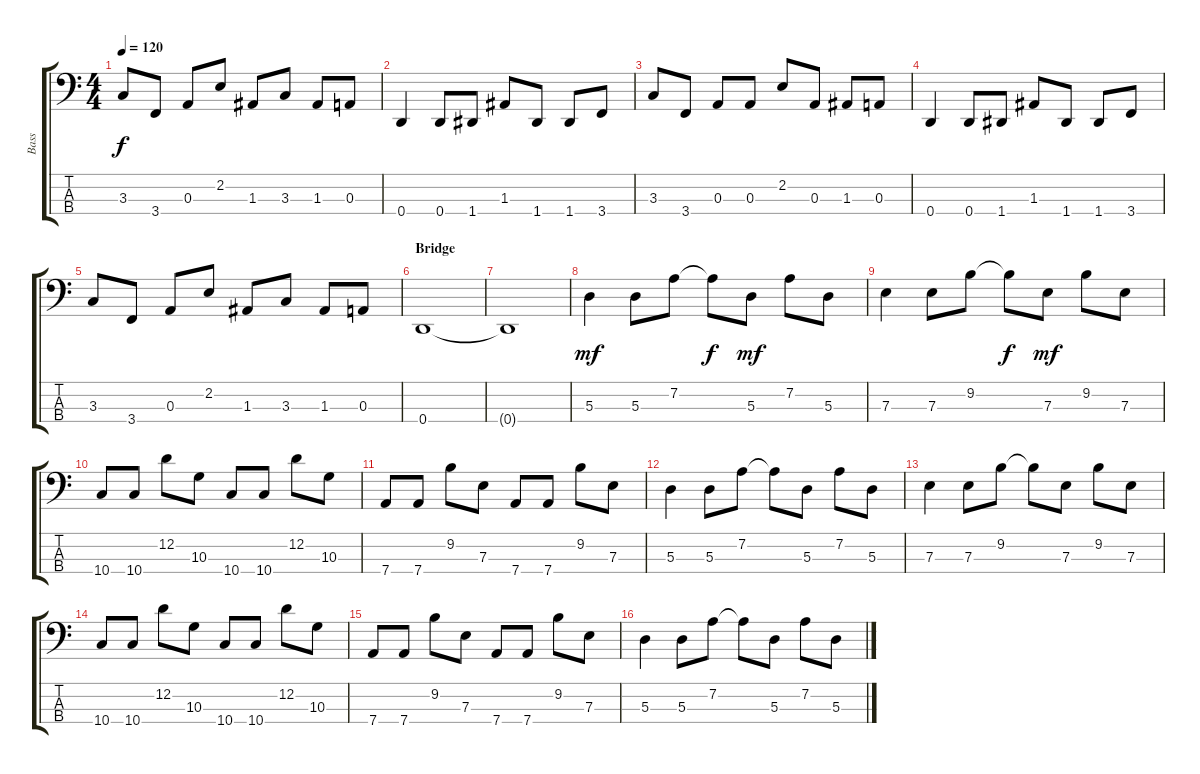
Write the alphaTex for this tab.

\track ("Bass" "Bass") {instrument electricbassfinger}
\staff {score tabs}
\tuning (G2 D2 A1 D1) {hide}
\ts (4 4)
\tempo 120
\clef f4
\ks c
3.3.8{dy f} 3.4.8 0.3.8 2.2.8 1.3.8 3.3.8 1.3.8 0.3.8 |
0.4.4 0.4.8 1.4.8 1.3.8 1.4.8 1.4.8 3.4.8 |
3.3.8 3.4.8 0.3.8 0.3.8 2.2.8 0.3.8 1.3.8 0.3.8 |
0.4.4 0.4.8 1.4.8 1.3.8 1.4.8 1.4.8 3.4.8 |
3.3.8 3.4.8 0.3.8 2.2.8 1.3.8 3.3.8 1.3.8 0.3.8 |
\section ("" "Bridge")
0.4.1 |
0.4{t}.1 |
5.3.4{dy mf} 5.3.8 7.2.8 7.2{t}.8{dy f} 5.3.8{dy mf} 7.2.8 5.3.8 |
7.3.4 7.3.8 9.2.8 9.2{t}.8{dy f} 7.3.8{dy mf} 9.2.8 7.3.8 |
10.4.8 10.4.8 12.2.8 10.3.8 10.4.8 10.4.8 12.2.8 10.3.8 |
7.4.8 7.4.8 9.2.8 7.3.8 7.4.8 7.4.8 9.2.8 7.3.8 |
5.3.4 5.3.8 7.2.8 7.2{t}.8 5.3.8 7.2.8 5.3.8 |
7.3.4 7.3.8 9.2.8 9.2{t}.8 7.3.8 9.2.8 7.3.8 |
10.4.8 10.4.8 12.2.8 10.3.8 10.4.8 10.4.8 12.2.8 10.3.8 |
7.4.8 7.4.8 9.2.8 7.3.8 7.4.8 7.4.8 9.2.8 7.3.8 |
5.3.4 5.3.8 7.2.8 7.2{t}.8 5.3.8 7.2.8 5.3.8
